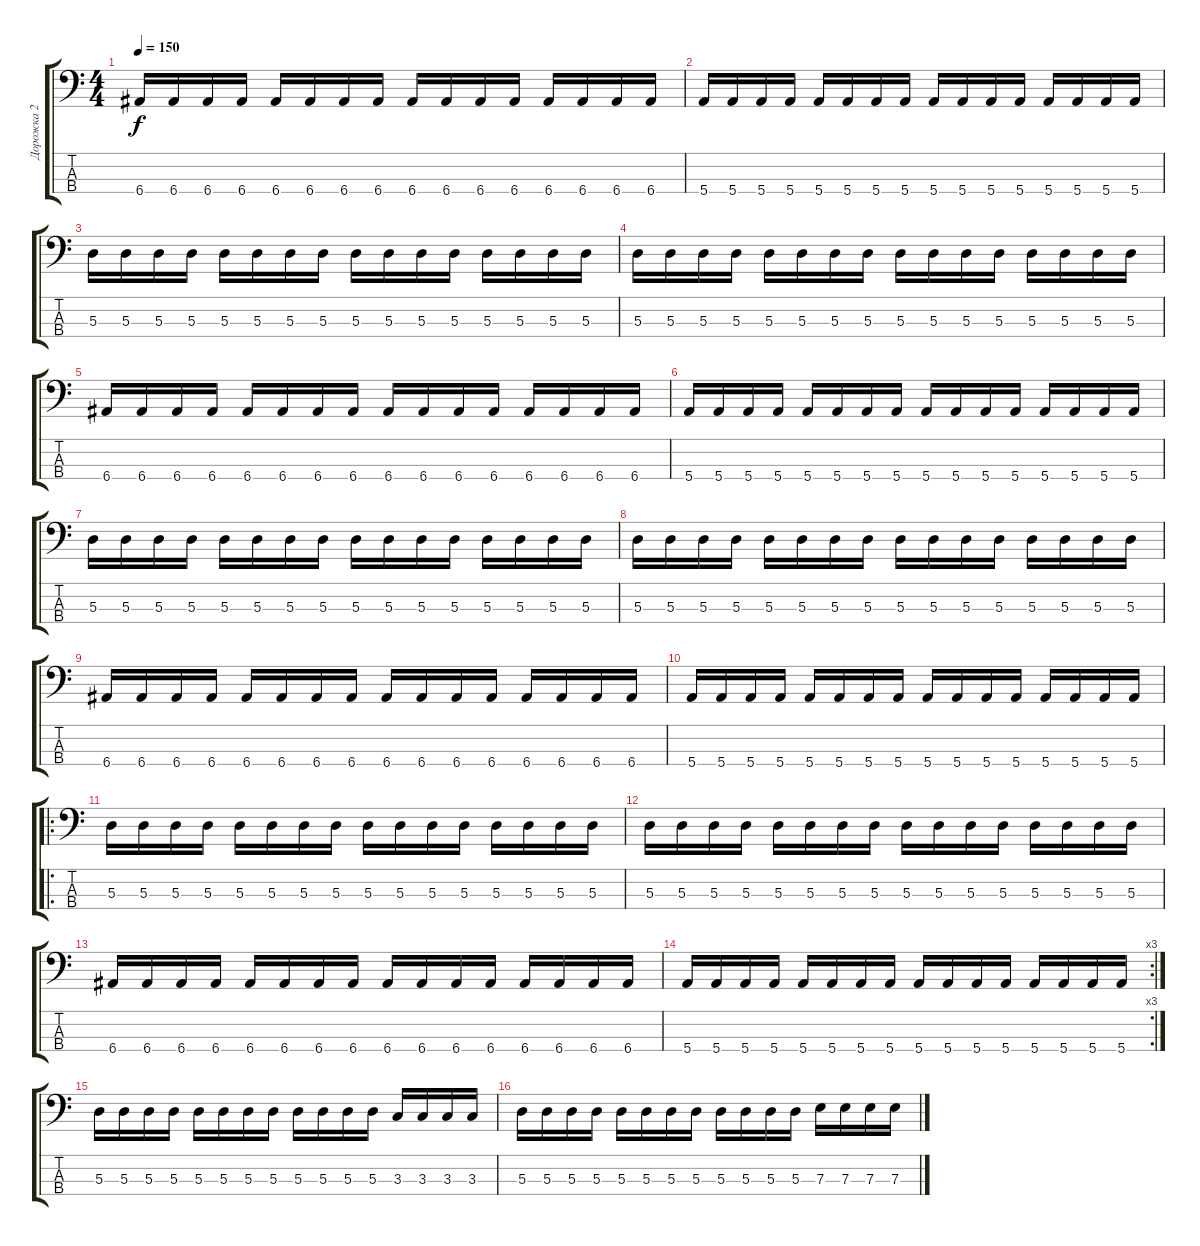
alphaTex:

\track ("Дорожка 2" "Дорожка 2") {instrument electricbasspick}
\staff {score tabs}
\tuning (G2 D2 A1 E1) {hide}
\ts (4 4)
\tempo 150
\clef f4
\ks c
6.4.16{dy f} 6.4.16 6.4.16 6.4.16 6.4.16 6.4.16 6.4.16 6.4.16 6.4.16 6.4.16 6.4.16 6.4.16 6.4.16 6.4.16 6.4.16 6.4.16 |
5.4.16 5.4.16 5.4.16 5.4.16 5.4.16 5.4.16 5.4.16 5.4.16 5.4.16 5.4.16 5.4.16 5.4.16 5.4.16 5.4.16 5.4.16 5.4.16 |
5.3.16 5.3.16 5.3.16 5.3.16 5.3.16 5.3.16 5.3.16 5.3.16 5.3.16 5.3.16 5.3.16 5.3.16 5.3.16 5.3.16 5.3.16 5.3.16 |
5.3.16 5.3.16 5.3.16 5.3.16 5.3.16 5.3.16 5.3.16 5.3.16 5.3.16 5.3.16 5.3.16 5.3.16 5.3.16 5.3.16 5.3.16 5.3.16 |
6.4.16 6.4.16 6.4.16 6.4.16 6.4.16 6.4.16 6.4.16 6.4.16 6.4.16 6.4.16 6.4.16 6.4.16 6.4.16 6.4.16 6.4.16 6.4.16 |
5.4.16 5.4.16 5.4.16 5.4.16 5.4.16 5.4.16 5.4.16 5.4.16 5.4.16 5.4.16 5.4.16 5.4.16 5.4.16 5.4.16 5.4.16 5.4.16 |
5.3.16 5.3.16 5.3.16 5.3.16 5.3.16 5.3.16 5.3.16 5.3.16 5.3.16 5.3.16 5.3.16 5.3.16 5.3.16 5.3.16 5.3.16 5.3.16 |
5.3.16 5.3.16 5.3.16 5.3.16 5.3.16 5.3.16 5.3.16 5.3.16 5.3.16 5.3.16 5.3.16 5.3.16 5.3.16 5.3.16 5.3.16 5.3.16 |
6.4.16 6.4.16 6.4.16 6.4.16 6.4.16 6.4.16 6.4.16 6.4.16 6.4.16 6.4.16 6.4.16 6.4.16 6.4.16 6.4.16 6.4.16 6.4.16 |
5.4.16 5.4.16 5.4.16 5.4.16 5.4.16 5.4.16 5.4.16 5.4.16 5.4.16 5.4.16 5.4.16 5.4.16 5.4.16 5.4.16 5.4.16 5.4.16 |
\ro
5.3.16 5.3.16 5.3.16 5.3.16 5.3.16 5.3.16 5.3.16 5.3.16 5.3.16 5.3.16 5.3.16 5.3.16 5.3.16 5.3.16 5.3.16 5.3.16 |
5.3.16 5.3.16 5.3.16 5.3.16 5.3.16 5.3.16 5.3.16 5.3.16 5.3.16 5.3.16 5.3.16 5.3.16 5.3.16 5.3.16 5.3.16 5.3.16 |
6.4.16 6.4.16 6.4.16 6.4.16 6.4.16 6.4.16 6.4.16 6.4.16 6.4.16 6.4.16 6.4.16 6.4.16 6.4.16 6.4.16 6.4.16 6.4.16 |
\rc 3
5.4.16 5.4.16 5.4.16 5.4.16 5.4.16 5.4.16 5.4.16 5.4.16 5.4.16 5.4.16 5.4.16 5.4.16 5.4.16 5.4.16 5.4.16 5.4.16 |
5.3.16 5.3.16 5.3.16 5.3.16 5.3.16 5.3.16 5.3.16 5.3.16 5.3.16 5.3.16 5.3.16 5.3.16 3.3.16 3.3.16 3.3.16 3.3.16 |
5.3.16 5.3.16 5.3.16 5.3.16 5.3.16 5.3.16 5.3.16 5.3.16 5.3.16 5.3.16 5.3.16 5.3.16 7.3.16 7.3.16 7.3.16 7.3.16
